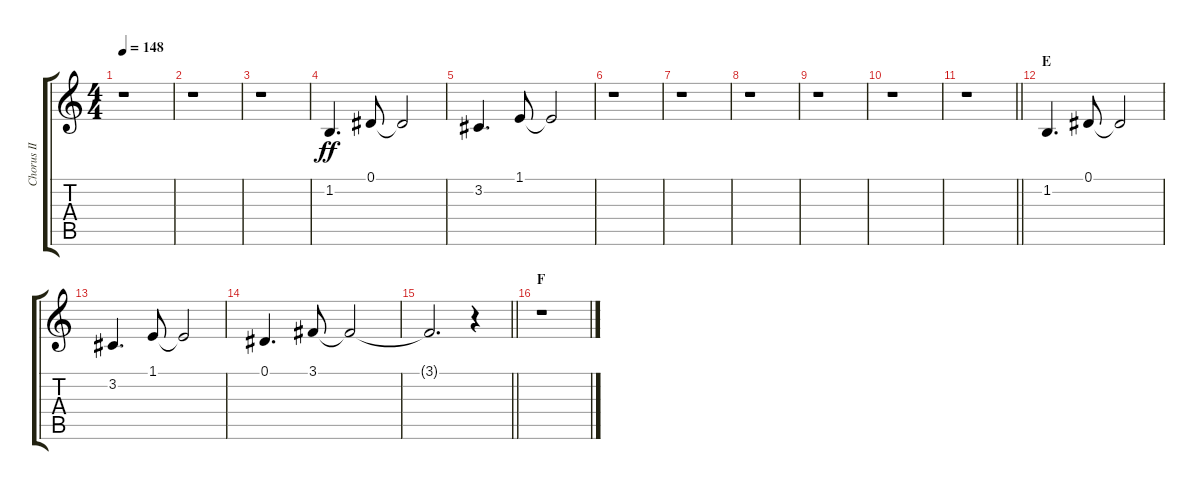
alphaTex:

\track ("Chorus II" "Chorus II") {instrument voiceoohs}
\staff {score tabs}
\tuning (Eb4 Bb3 Gb3 Db3 Ab2 Eb2) {hide}
\ts (4 4)
\tempo 148
\clef g2
\ks c
r.1{dy ff} |
r.1 |
r.1 |
1.2.4{d} 0.1.8 0.1{t}.2 |
3.2.4{d} 1.1.8 1.1{t}.2 |
r.1 |
r.1 |
r.1 |
r.1 |
r.1 |
\barLineRight lightlight
r.1 |
\section ("" "E")
1.2.4{d} 0.1.8 0.1{t}.2 |
3.2.4{d} 1.1.8 1.1{t}.2 |
0.1.4{d} 3.1.8 3.1{t}.2 |
\barLineRight lightlight
3.1{t}.2{d} r.4 |
\section ("" "F")
r.1
